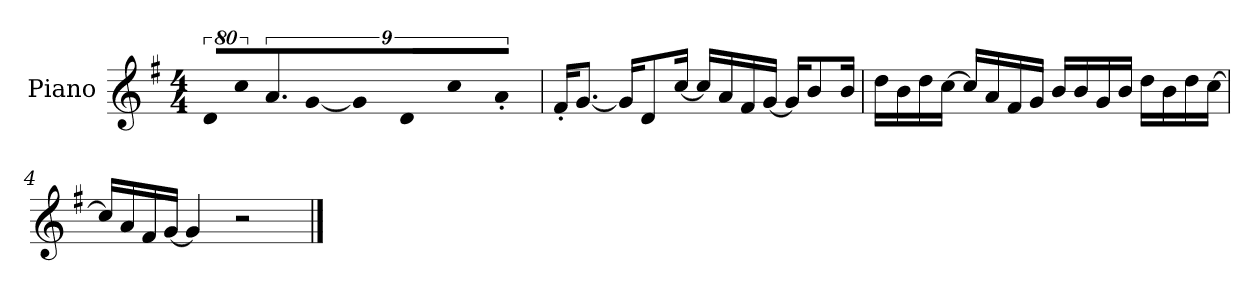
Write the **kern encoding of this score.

**kern
*part1
*staff1
*I"Piano
*I'P-no
*clefG2
*k[f#]
*M4/4
*MM90
=1
!LO:N:vis=8
640%71d/L
!LO:N:vis=8
640%71cc/
9.a/
!LO:N:vis=16
[1920%107g/Jk
!LO:N:vis=4
1920%427g/]
!LO:N:vis=8
640%71d/L
!LO:N:vis=8
640%71cc/
!LO:N:vis=8
640%71a'/J
=2
16f#'/KL
[8.g/J
16g/KL]
8d/
[16cc/Jk
16cc/LL]
16a/
16f#/
[16g/JJ
16g/KL]
8b/
16b/Jk
=3
16dd\LL
16b\
16dd\
[16cc\JJ
16cc/LL]
16a/
16f#/
16g/JJ
16b/LL
16b/
16g/
16b/JJ
16dd\LL
16b\
16dd\
[16cc\JJ
!!LO:LB:g=z
=4
16cc/LL]
16a/
16f#/
[16g/JJ
4g/]
2r
==
*-
